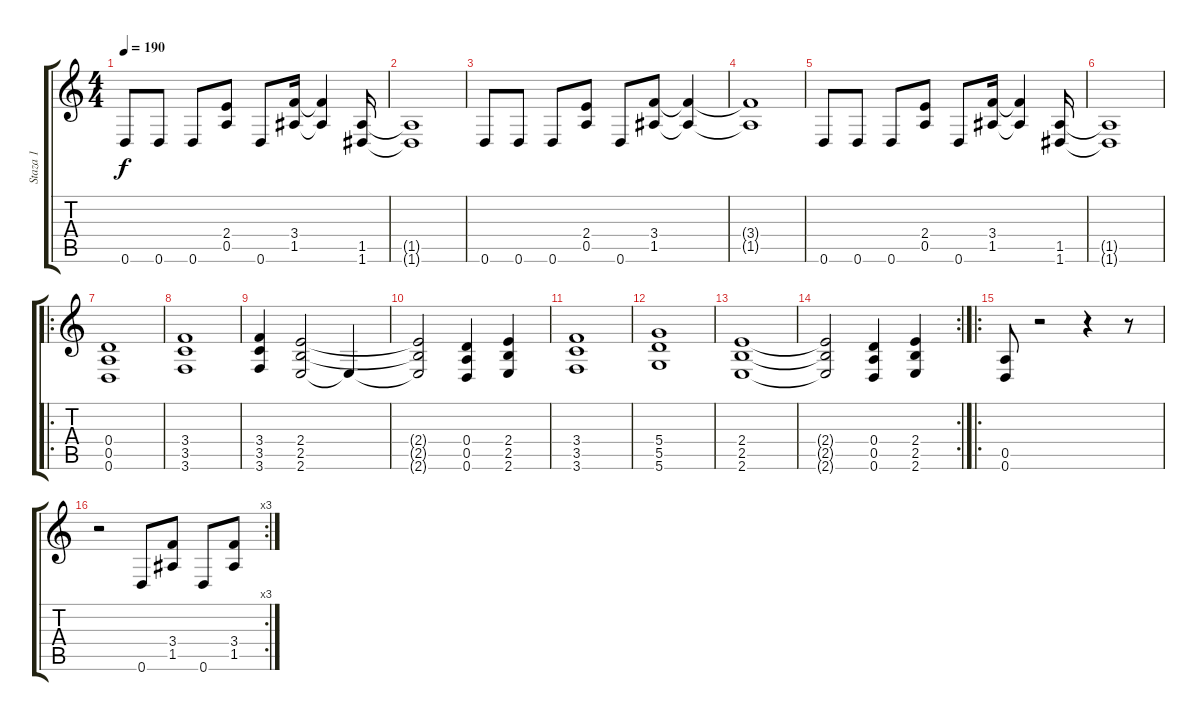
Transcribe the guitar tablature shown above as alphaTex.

\track ("Staza 1" "Staza 1") {instrument distortionguitar}
\staff {score tabs}
\tuning (E4 B3 G3 D3 A2 D2) {hide}
\ts (4 4)
\tempo 190
\clef g2
\ks c
0.6.8{dy f} 0.6.8 0.6.8 (2.4 0.5).8 0.6.8 (3.4 1.5).16 (3.4{t} 1.5{t}).4 (1.5 1.6).16 |
(1.5{t} 1.6{t}).1 |
0.6.8 0.6.8 0.6.8 (2.4 0.5).8 0.6.8 (3.4 1.5).8 (3.4{t} 1.5{t}).4 |
(3.4{t} 1.5{t}).1 |
0.6.8 0.6.8 0.6.8 (2.4 0.5).8 0.6.8 (3.4 1.5).16 (3.4{t} 1.5{t}).4 (1.5 1.6).16 |
(1.5{t} 1.6{t}).1 |
\ro
(0.4 0.5 0.6).1 |
(3.4 3.5 3.6).1 |
(3.4 3.5 3.6).4 (2.4 2.5 2.6).2 2.6{t}.4 |
(2.4{t} 2.5{t} 2.6{t}).2 (0.4 0.5 0.6).4 (2.4 2.5 2.6).4 |
(3.4 3.5 3.6).1 |
(5.4 5.5 5.6).1 |
(2.4 2.5 2.6).1 |
\rc 2
(2.4{t} 2.5{t} 2.6{t}).2 (0.4 0.5 0.6).4 (2.4 2.5 2.6).4 |
\ro
(0.5 0.6).8 r.2 r.4 r.8 |
\rc 3
r.2 0.6.8 (3.4 1.5).8 0.6.8 (3.4 1.5).8
